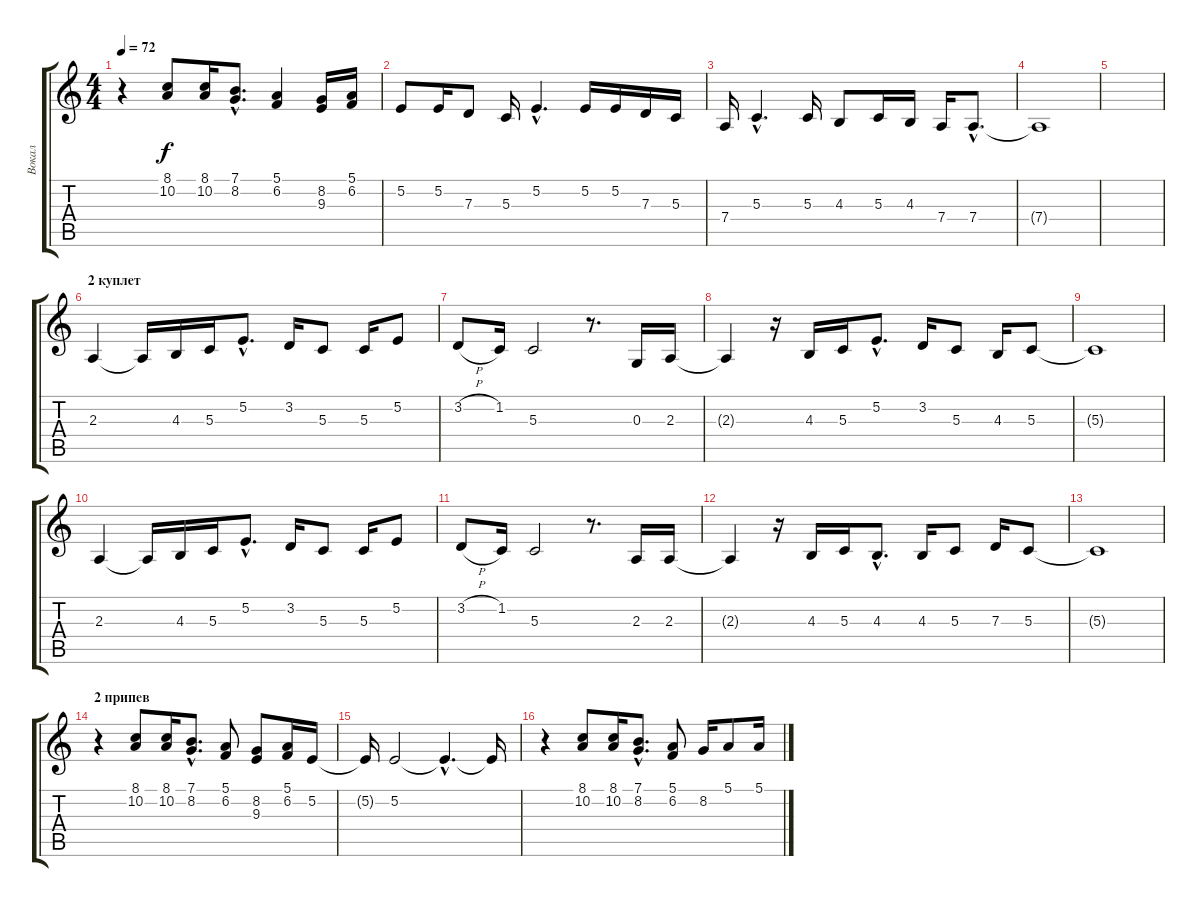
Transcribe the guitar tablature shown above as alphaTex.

\track ("Вокал" "Вокал") {instrument flute}
\staff {score tabs}
\tuning (E4 B3 G3 D3 A2 E2) {hide}
\ts (4 4)
\tempo 72
\clef g2
\ks c
r.4{dy f} (8.1 10.2).8 (8.1 10.2).16 (7.1{hac} 8.2{hac}).8{d} (5.1 6.2).4 (8.2 9.3).16 (5.1 6.2).16 |
5.2.8 5.2.16 7.3.8 5.3.16 5.2{hac}.4{d} 5.2.16 5.2.16 7.3.16 5.3.16 |
7.4.16 5.3{hac}.4{d} 5.3.16 4.3.8 5.3.16 4.3.16 7.4.16 7.4{hac}.8{d} |
7.4{t}.1 |
|
\section ("" "2 куплет")
2.3.4 2.3{t}.16 4.3.16 5.3.16 5.2{hac}.8{d} 3.2.16 5.3.8 5.3.16 5.2.8 |
3.2{h}.8 1.2.16 5.3.2 r.8{d} 0.3.16 2.3.16 |
2.3{t}.4 r.16 4.3.16 5.3.16 5.2{hac}.8{d} 3.2.16 5.3.8 4.3.16 5.3.8 |
5.3{t}.1 |
2.3.4 2.3{t}.16 4.3.16 5.3.16 5.2{hac}.8{d} 3.2.16 5.3.8 5.3.16 5.2.8 |
3.2{h}.8 1.2.16 5.3.2 r.8{d} 2.3.16 2.3.16 |
2.3{t}.4 r.16 4.3.16 5.3.16 4.3{hac}.8{d} 4.3.16 5.3.8 7.3.16 5.3.8 |
5.3{t}.1 |
\section ("" "2 припев")
r.4 (8.1 10.2).8 (8.1 10.2).16 (7.1{hac} 8.2{hac}).8{d} (5.1 6.2).8 (8.2 9.3).8 (5.1 6.2).16 5.2.16 |
5.2{t}.16 5.2.2 5.2{hac t}.4{d} 5.2{t}.16 |
r.4 (8.1 10.2).8 (8.1 10.2).16 (7.1{hac} 8.2{hac}).8{d} (5.1 6.2).8 8.2.16 5.1.8 5.1.16
